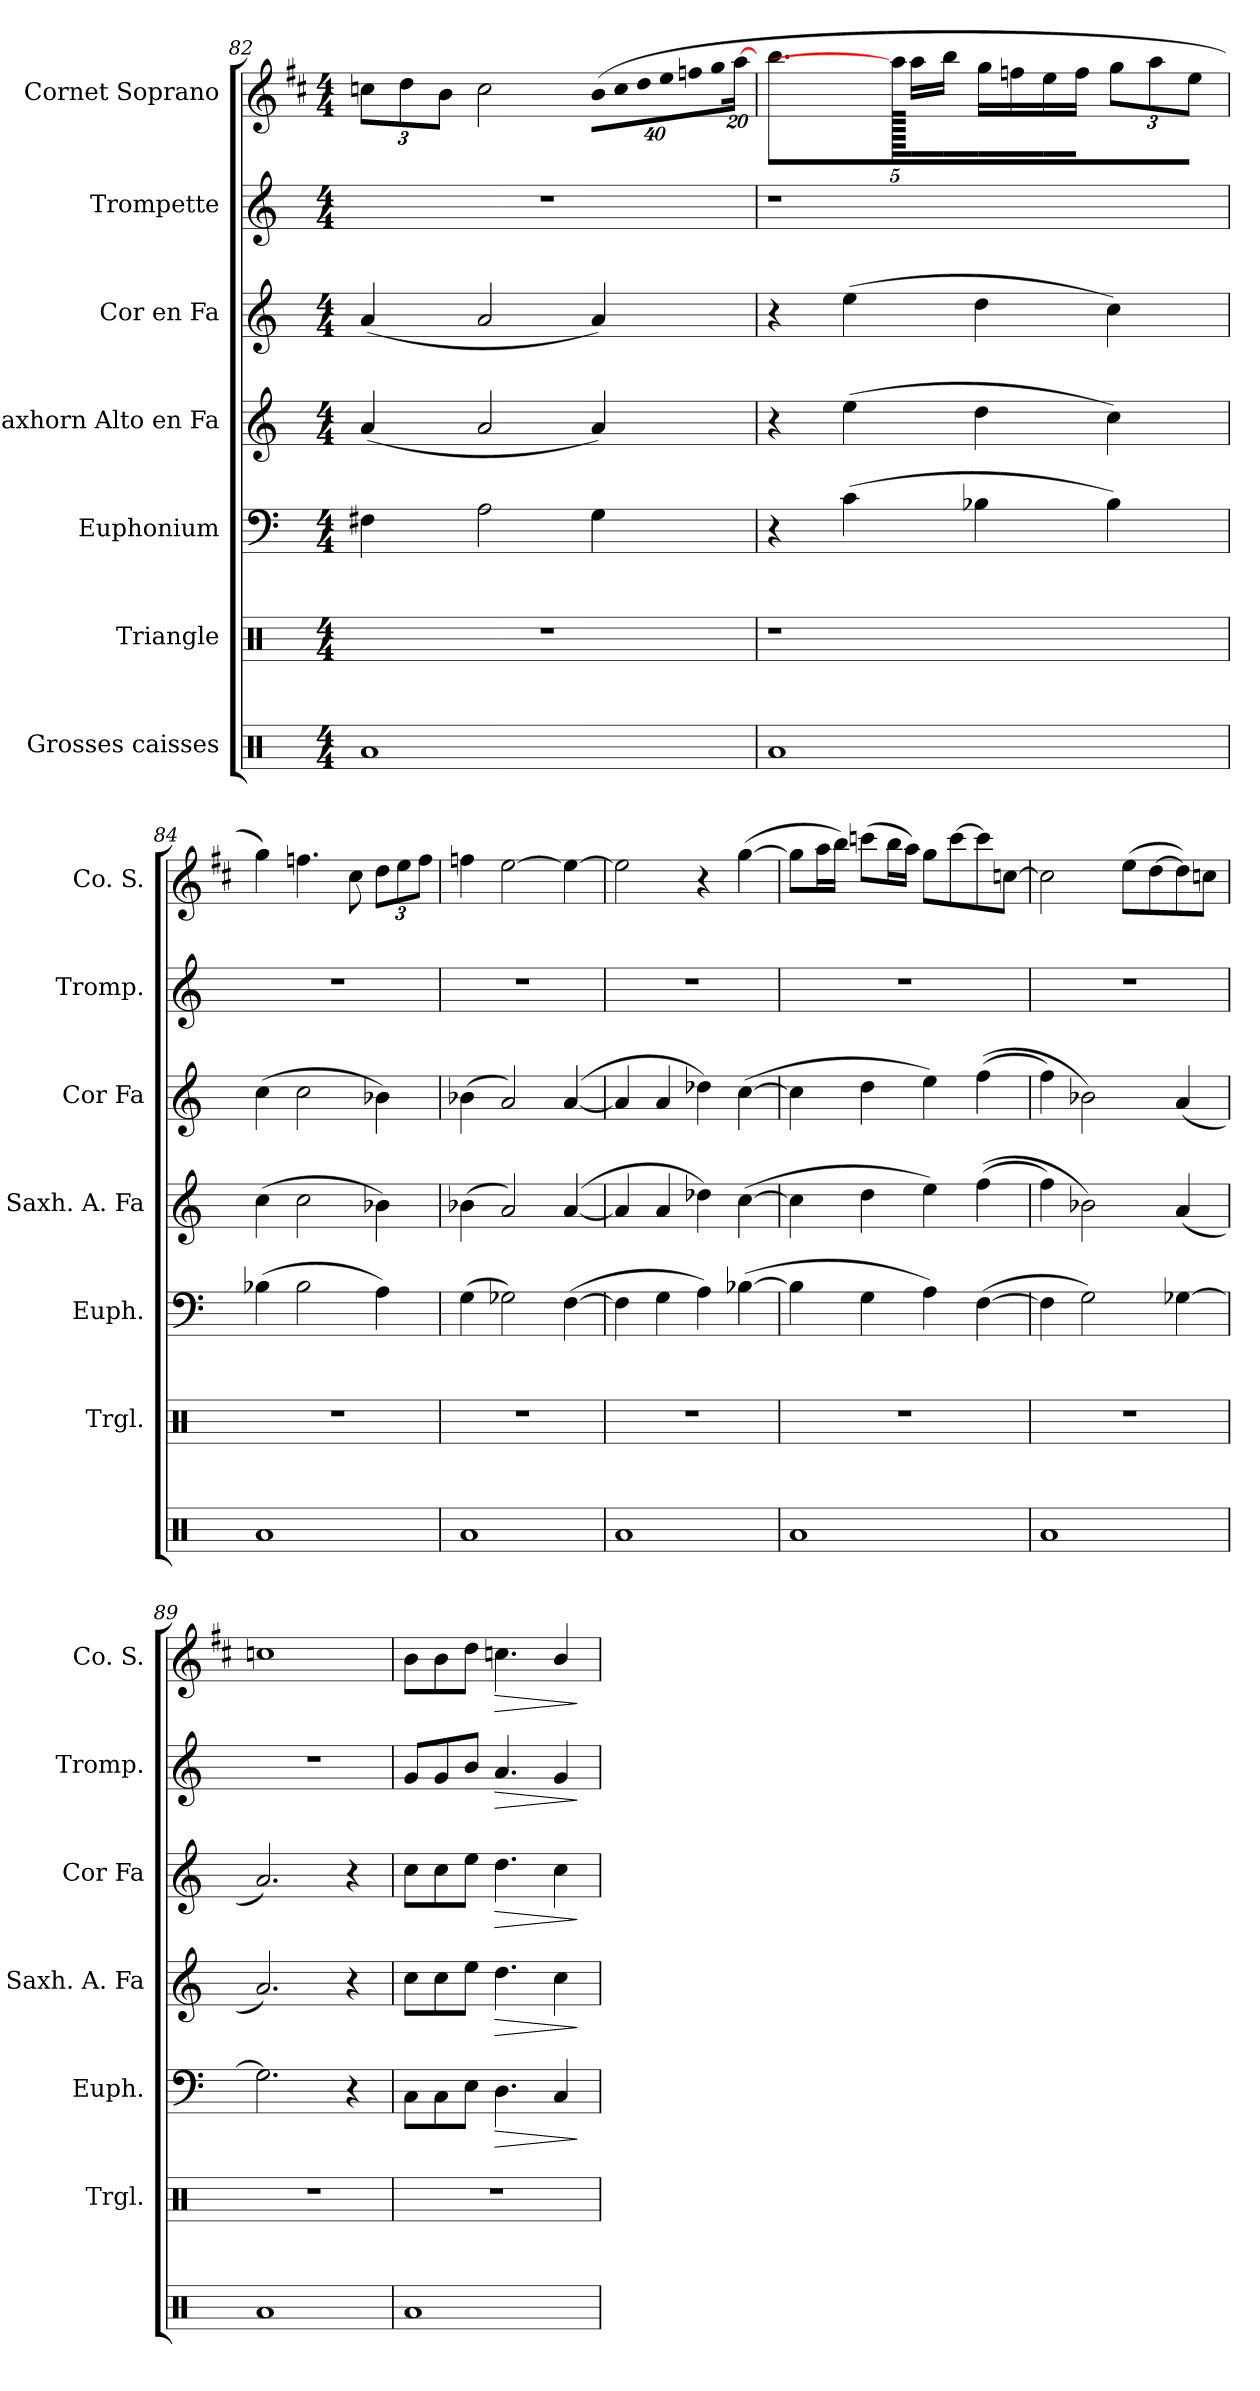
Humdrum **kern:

**kern	**kern	**kern	**dynam	**kern	**dynam	**kern	**dynam	**kern	**dynam	**kern	**dynam
*part7	*part6	*part5	*part5	*part4	*part4	*part3	*part3	*part2	*part2	*part1	*part1
*staff7	*staff6	*staff5	*staff5	*staff4	*staff4	*staff3	*staff3	*staff2	*staff2	*staff1	*staff1
*I"Grosses caisses	*I"Triangle	*I"Euphonium	*	*I"Saxhorn Alto en Fa	*	*I"Cor en Fa	*	*I"Trompette	*	*I"Cornet Soprano	*
*	*I'Trgl.	*I'Euph.	*	*I'Saxh. A. Fa	*	*I'Cor Fa	*	*I'Tromp.	*	*I'Co. S.	*
*clefX	*clefX	*clefF4	*	*clefG2	*	*clefG2	*	*clefG2	*	*clefG2	*
*	*	*	*	*ITrd4c7	*	*ITrd4c7	*	*ITrd1c2	*	*ITrd1c2	*
*k[]	*k[]	*k[]	*	*k[b-]	*	*k[b-]	*	*k[b-e-]	*	*k[]	*
*M4/4	*M4/4	*M4/4	*	*M4/4	*	*M4/4	*	*M4/4	*	*M4/4	*
*	*	*	*	*	*	*	*	*	*	*Xbrackettup	*
=82	=82	=82	=82	=82	=82	=82	=82	=82	=82	=82	=82
1Ra	1r	4F#X\	.	(<4d/	.	(<4d/	.	1r	.	12b-X\L	.
.	.	.	.	.	.	.	.	.	.	12cc\	.
.	.	.	.	.	.	.	.	.	.	12a\J	.
.	.	2A\	.	2d/	.	2d/	.	.	.	2b-\	.
!	!	!	!	!	!	!	!	!	!	!LO:N:vis=16	!
.	.	4G\	.	4d/)	.	4d/)	.	.	.	(>640%23a\LL	.
!	!	!	!	!	!	!	!	!	!	!LO:N:vis=16	!
.	.	.	.	.	.	.	.	.	.	640%23b-\	.
!	!	!	!	!	!	!	!	!	!	!LO:N:vis=16	!
.	.	.	.	.	.	.	.	.	.	640%23cc\	.
!	!	!	!	!	!	!	!	!	!	!LO:N:vis=16	!
.	.	.	.	.	.	.	.	.	.	640%23dd\	.
!	!	!	!	!	!	!	!	!	!	!LO:N:vis=16	!
.	.	.	.	.	.	.	.	.	.	640%23ee-X\	.
!	!	!	!	!	!	!	!	!	!	!LO:N:vis=16	!
.	.	.	.	.	.	.	.	.	.	640%23ff\	.
.	.	.	.	.	.	.	.	.	.	[320%11gg\JJ	.
!!LO:LB:g=z
=83	=83	=83	=83	=83	=83	=83	=83	=83	=83	=83	=83
1Ra	1r	4r	.	4r	.	4r	.	1r	.	4.aa\	.
.	.	(>4c\	.	(>4a\	.	(>4a\	.	.	.	.	.
.	.	.	.	.	.	.	.	.	.	640gg\JJ]	.
.	.	.	.	.	.	.	.	.	.	16gg\LL	.
.	.	.	.	.	.	.	.	.	.	16aa\JJ	.
.	.	4B-X\	.	4g\	.	4g\	.	.	.	.	.
.	.	.	.	.	.	.	.	.	.	16ff\LL	.
.	.	.	.	.	.	.	.	.	.	16ee-X\	.
.	.	.	.	.	.	.	.	.	.	16dd\	.
.	.	.	.	.	.	.	.	.	.	16ee-\JJ	.
.	.	4B-\)	.	4f\)	.	4f\)	.	.	.	.	.
.	.	.	.	.	.	.	.	.	.	12ff\L	.
.	.	.	.	.	.	.	.	.	.	12gg\	.
.	.	.	.	.	.	.	.	.	.	12dd\J	.
640ryy	640ryy	640ryy	.	640ryy	.	640ryy	.	640ryy	.	.	.
=84	=84	=84	=84	=84	=84	=84	=84	=84	=84	=84	=84
1Ra	1r	(>4B-X\	.	(>4f\	.	(>4f\	.	1r	.	4ff\)	.
.	.	2B-\	.	2f\	.	2f\	.	.	.	4.ee-X\	.
.	.	.	.	.	.	.	.	.	.	8b\	.
.	.	4A\)	.	4e-X\)	.	4e-X\)	.	.	.	12cc\L	.
.	.	.	.	.	.	.	.	.	.	12dd\	.
.	.	.	.	.	.	.	.	.	.	12ee-\J	.
=85	=85	=85	=85	=85	=85	=85	=85	=85	=85	=85	=85
1Ra	1r	(>4G\	.	(>4e-X\	.	(>4e-X\	.	1r	.	4ee-X\	.
.	.	2G-X\)	.	2d/)	.	2d/)	.	.	.	[2dd\	.
.	.	(>[4F\	.	(<[4d/	.	(<[4d/	.	.	.	4dd\_	.
=86	=86	=86	=86	=86	=86	=86	=86	=86	=86	=86	=86
1Ra	1r	4F\]	.	4d/]	.	4d/]	.	1r	.	2dd\]	.
.	.	4G\	.	4d/	.	4d/	.	.	.	.	.
.	.	4A\)	.	4g-X\)	.	4g-X\)	.	.	.	4r	.
.	.	(>[4B-X\	.	(>[4f\	.	(>[4f\	.	.	.	(>[4ff\	.
!!LO:PB:g=z
=87	=87	=87	=87	=87	=87	=87	=87	=87	=87	=87	=87
1Ra	1r	4B-\]	.	4f\]	.	4f\]	.	1r	.	8ff\L]	.
.	.	.	.	.	.	.	.	.	.	16gg\L	.
.	.	.	.	.	.	.	.	.	.	16aa\JJ)	.
.	.	4G\	.	4g\	.	4g\	.	.	.	(>8bb-X\L	.
.	.	.	.	.	.	.	.	.	.	16aa\L	.
.	.	.	.	.	.	.	.	.	.	16gg\JJ)	.
.	.	4A\)	.	4a\)	.	4a\)	.	.	.	8ff\L	.
.	.	.	.	.	.	.	.	.	.	[8bb-\	.
.	.	(>[4F\	.	(>(>4b-\	.	(>(>4b-\	.	.	.	8bb-\]	.
.	.	.	.	.	.	.	.	.	.	[8b-X\J	.
=88	=88	=88	=88	=88	=88	=88	=88	=88	=88	=88	=88
1Ra	1r	4F\]	.	4b-\)	.	4b-\)	.	1r	.	2b-\]	.
.	.	2G\)	.	2e-X\)	.	2e-X\)	.	.	.	.	.
.	.	.	.	.	.	.	.	.	.	(>8dd\L	.
.	.	.	.	.	.	.	.	.	.	[8cc\	.
.	.	[4G-X\	.	(<4d/	.	(<4d/	.	.	.	8cc\])	.
.	.	.	.	.	.	.	.	.	.	8b-X\J	.
=89	=89	=89	=89	=89	=89	=89	=89	=89	=89	=89	=89
1Ra	1r	2.G-\]	.	2.d/)	.	2.d/)	.	1r	.	1b-X	.
.	.	4r	.	4r	.	4r	.	.	.	.	.
=90	=90	=90	=90	=90	=90	=90	=90	=90	=90	=90	=90
1Ra	1r	8C\L	.	8f\L	.	8f\L	.	8f/L	.	8a\L	.
.	.	8C\	.	8f\	.	8f\	.	8f/	.	8a\	.
.	.	8E\J	.	8a\J	.	8a\J	.	8a/J	.	8cc\J	.
!	!	!	!LO:HP:b	!	!LO:HP:b	!	!LO:HP:b	!	!LO:HP:b	!	!LO:HP:b
.	.	4.D\	>	4.g\	>	4.g\	>	4.g/	>	4.b-X\	>
.	.	4C/	.	4f\	.	4f\	.	4f/	.	4a/	.
.	.	.	]	.	]	.	]	.	]	.	]
=	=	=	=	=	=	=	=	=	=	=	=
*-	*-	*-	*-	*-	*-	*-	*-	*-	*-	*-	*-
